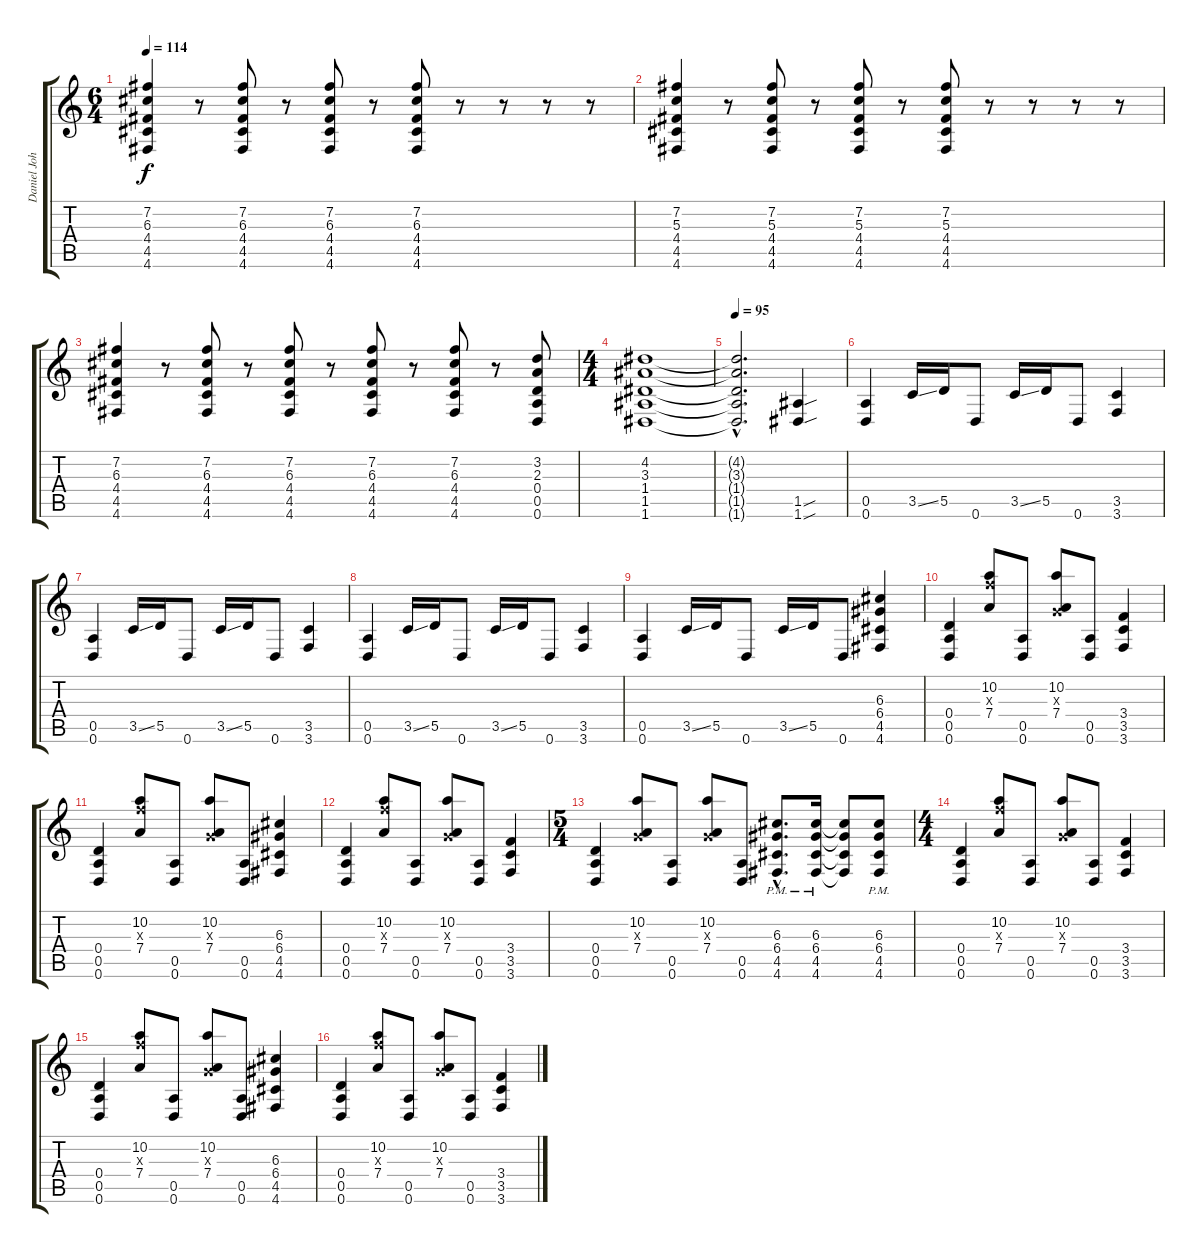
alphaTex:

\track ("Daniel Johns (distortion guitare)" "Daniel Joh") {instrument distortionguitar}
\staff {score tabs}
\tuning (E4 B3 G3 D3 A2 D2) {hide}
\ts (6 4)
\tempo 114
\clef g2
\ks c
(7.2 6.3 4.4 4.5 4.6).4{dy f instrument distortionguitar} r.8 (7.2 6.3 4.4 4.5 4.6).8 r.8 (7.2 6.3 4.4 4.5 4.6).8 r.8 (7.2 6.3 4.4 4.5 4.6).8 r.8 r.8 r.8 r.8 |
(7.2 5.3 4.4 4.5 4.6).4 r.8 (7.2 5.3 4.4 4.5 4.6).8 r.8 (7.2 5.3 4.4 4.5 4.6).8 r.8 (7.2 5.3 4.4 4.5 4.6).8 r.8 r.8 r.8 r.8 |
(7.2 6.3 4.4 4.5 4.6).4 r.8 (7.2 6.3 4.4 4.5 4.6).8 r.8 (7.2 6.3 4.4 4.5 4.6).8 r.8 (7.2 6.3 4.4 4.5 4.6).8 r.8 (7.2 6.3 4.4 4.5 4.6).8 r.8 (3.2 2.3 0.4 0.5 0.6).8 |
\ts (4 4)
(4.2 3.3 1.4 1.5 1.6).1 |
\tempo 95
(4.2{hac t} 3.3{hac t} 1.4{hac t} 1.5{hac t} 1.6{hac t}).2{d} (1.5{sou} 1.6{sou}).4 |
(0.5 0.6).4 3.5{ss}.16 5.5.16 0.6.8 3.5{ss}.16 5.5.16 0.6.8 (3.5 3.6).4 |
(0.5 0.6).4 3.5{ss}.16 5.5.16 0.6.8 3.5{ss}.16 5.5.16 0.6.8 (3.5 3.6).4 |
(0.5 0.6).4 3.5{ss}.16 5.5.16 0.6.8 3.5{ss}.16 5.5.16 0.6.8 (3.5 3.6).4 |
(0.5 0.6).4 3.5{ss}.16 5.5.16 0.6.8 3.5{ss}.16 5.5.16 0.6.8 (6.3 6.4 4.5 4.6).4 |
(0.4 0.5 0.6).4 (10.2 10.3{x} 7.4).8 (0.5 0.6).8 (10.2 0.3{x} 7.4).8 (0.5 0.6).8 (3.4 3.5 3.6).4 |
(0.4 0.5 0.6).4 (10.2 10.3{x} 7.4).8 (0.5 0.6).8 (10.2 0.3{x} 7.4).8 (0.5 0.6).8 (6.3 6.4 4.5 4.6).4 |
(0.4 0.5 0.6).4 (10.2 10.3{x} 7.4).8 (0.5 0.6).8 (10.2 0.3{x} 7.4).8 (0.5 0.6).8 (3.4 3.5 3.6).4 |
\ts (5 4)
(0.4 0.5 0.6).4 (10.2 0.3{x} 7.4).8 (0.5 0.6).8 (10.2 0.3{x} 7.4).8 (0.5 0.6).8 (6.3{hac pm} 6.4{hac pm} 4.5{hac pm} 4.6{hac pm}).8{d} (6.3{pm} 6.4{pm} 4.5{pm} 4.6{pm}).16 (6.3{t} 6.4{t} 4.5{t} 4.6{t}).8 (6.3{pm} 6.4{pm} 4.5{pm} 4.6{pm}).8 |
\ts (4 4)
(0.4 0.5 0.6).4 (10.2 10.3{x} 7.4).8 (0.5 0.6).8 (10.2 0.3{x} 7.4).8 (0.5 0.6).8 (3.4 3.5 3.6).4 |
(0.4 0.5 0.6).4 (10.2 10.3{x} 7.4).8 (0.5 0.6).8 (10.2 0.3{x} 7.4).8 (0.5 0.6).8 (6.3 6.4 4.5 4.6).4 |
(0.4 0.5 0.6).4 (10.2 10.3{x} 7.4).8 (0.5 0.6).8 (10.2 0.3{x} 7.4).8 (0.5 0.6).8 (3.4 3.5 3.6).4
